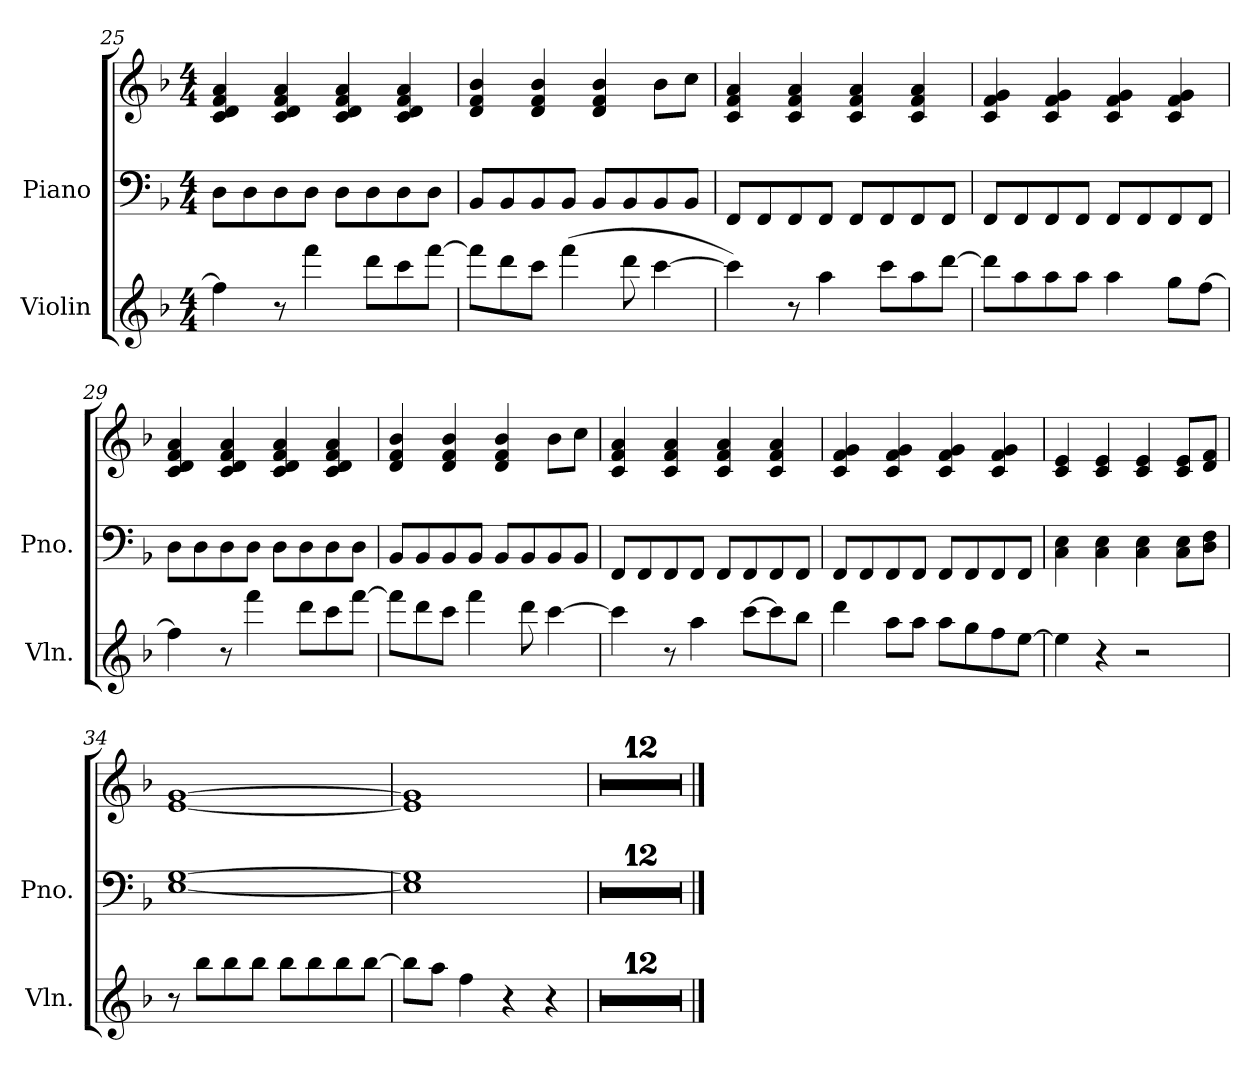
**kern	**kern	**kern
*part2	*part1	*part1
*staff3	*staff2	*staff1
*I"Violin	*I"Piano	*
*I'Vln.	*I'Pno.	*
!!LO:LB:g=z
*clefG2	*clefF4	*clefG2
*k[b-]	*k[b-]	*k[b-]
*M4/4	*M4/4	*M4/4
=25	=25	=25
4ff\]	8D\L	4c/ 4d/ 4f/ 4a/
.	8D\	.
8r	8D\	4c/ 4d/ 4f/ 4a/
4fff\	8D\J	.
.	8D\L	4c/ 4d/ 4f/ 4a/
8ddd\L	8D\	.
8ccc\	8D\	4c/ 4d/ 4f/ 4a/
[8fff\J	8D\J	.
=26	=26	=26
8fff\L]	8BB-/L	4d/ 4f/ 4b-/
8ddd\	8BB-/	.
8ccc\J	8BB-/	4d/ 4f/ 4b-/
(4fff\	8BB-/J	.
.	8BB-/L	4d/ 4f/ 4b-/
8ddd\	8BB-/	.
[4ccc\	8BB-/	8b-\L
.	8BB-/J	8cc\J
=27	=27	=27
4ccc\])	8FF/L	4c/ 4f/ 4a/
.	8FF/	.
8r	8FF/	4c/ 4f/ 4a/
4aa\	8FF/J	.
.	8FF/L	4c/ 4f/ 4a/
8ccc\L	8FF/	.
8aa\	8FF/	4c/ 4f/ 4a/
[8ddd\J	8FF/J	.
=28	=28	=28
8ddd\L]	8FF/L	4c/ 4f/ 4g/
8aa\	8FF/	.
8aa\	8FF/	4c/ 4f/ 4g/
8aa\J	8FF/J	.
4aa\	8FF/L	4c/ 4f/ 4g/
.	8FF/	.
8gg\L	8FF/	4c/ 4f/ 4g/
[8ff\J	8FF/J	.
!!LO:PB:g=z
=29	=29	=29
4ff\]	8D\L	4c/ 4d/ 4f/ 4a/
.	8D\	.
8r	8D\	4c/ 4d/ 4f/ 4a/
4fff\	8D\J	.
.	8D\L	4c/ 4d/ 4f/ 4a/
8ddd\L	8D\	.
8ccc\	8D\	4c/ 4d/ 4f/ 4a/
[8fff\J	8D\J	.
=30	=30	=30
8fff\L]	8BB-/L	4d/ 4f/ 4b-/
8ddd\	8BB-/	.
8ccc\J	8BB-/	4d/ 4f/ 4b-/
4fff\	8BB-/J	.
.	8BB-/L	4d/ 4f/ 4b-/
8ddd\	8BB-/	.
[4ccc\	8BB-/	8b-\L
.	8BB-/J	8cc\J
=31	=31	=31
4ccc\]	8FF/L	4c/ 4f/ 4a/
.	8FF/	.
8r	8FF/	4c/ 4f/ 4a/
4aa\	8FF/J	.
.	8FF/L	4c/ 4f/ 4a/
[8ccc\L	8FF/	.
8ccc\]	8FF/	4c/ 4f/ 4a/
8bb-\J	8FF/J	.
=32	=32	=32
4ddd\	8FF/L	4c/ 4f/ 4g/
.	8FF/	.
8aa\L	8FF/	4c/ 4f/ 4g/
8aa\J	8FF/J	.
8aa\L	8FF/L	4c/ 4f/ 4g/
8gg\	8FF/	.
8ff\	8FF/	4c/ 4f/ 4g/
[8ee\J	8FF/J	.
!!LO:LB:g=z
=33	=33	=33
4ee\]	4C\ 4E\	4c/ 4e/
4r	4C\ 4E\	4c/ 4e/
2r	4C\ 4E\	4c/ 4e/
.	8C\ 8E\L	8c/ 8e/L
.	8D\ 8F\J	8d/ 8f/J
=34	=34	=34
8r	[1E [1G	[1e [1g
8bb-\L	.	.
8bb-\	.	.
8bb-\J	.	.
8bb-\L	.	.
8bb-\	.	.
8bb-\	.	.
[8bb-\J	.	.
=35	=35	=35
8bb-\L]	1E] 1G]	1e] 1g]
8aa\J	.	.
4ff\	.	.
4r	.	.
4r	.	.
=36	=36	=36
1r	1r	1r
=37	=37	=37
1r	1r	1r
=38	=38	=38
1r	1r	1r
=39	=39	=39
1r	1r	1r
=40	=40	=40
1r	1r	1r
=41	=41	=41
1r	1r	1r
=42	=42	=42
1r	1r	1r
!!LO:LB:g=z
=43	=43	=43
1r	1r	1r
=44	=44	=44
1r	1r	1r
=45	=45	=45
1r	1r	1r
=46	=46	=46
1r	1r	1r
=47	=47	=47
1r	1r	1r
==	==	==
*-	*-	*-
